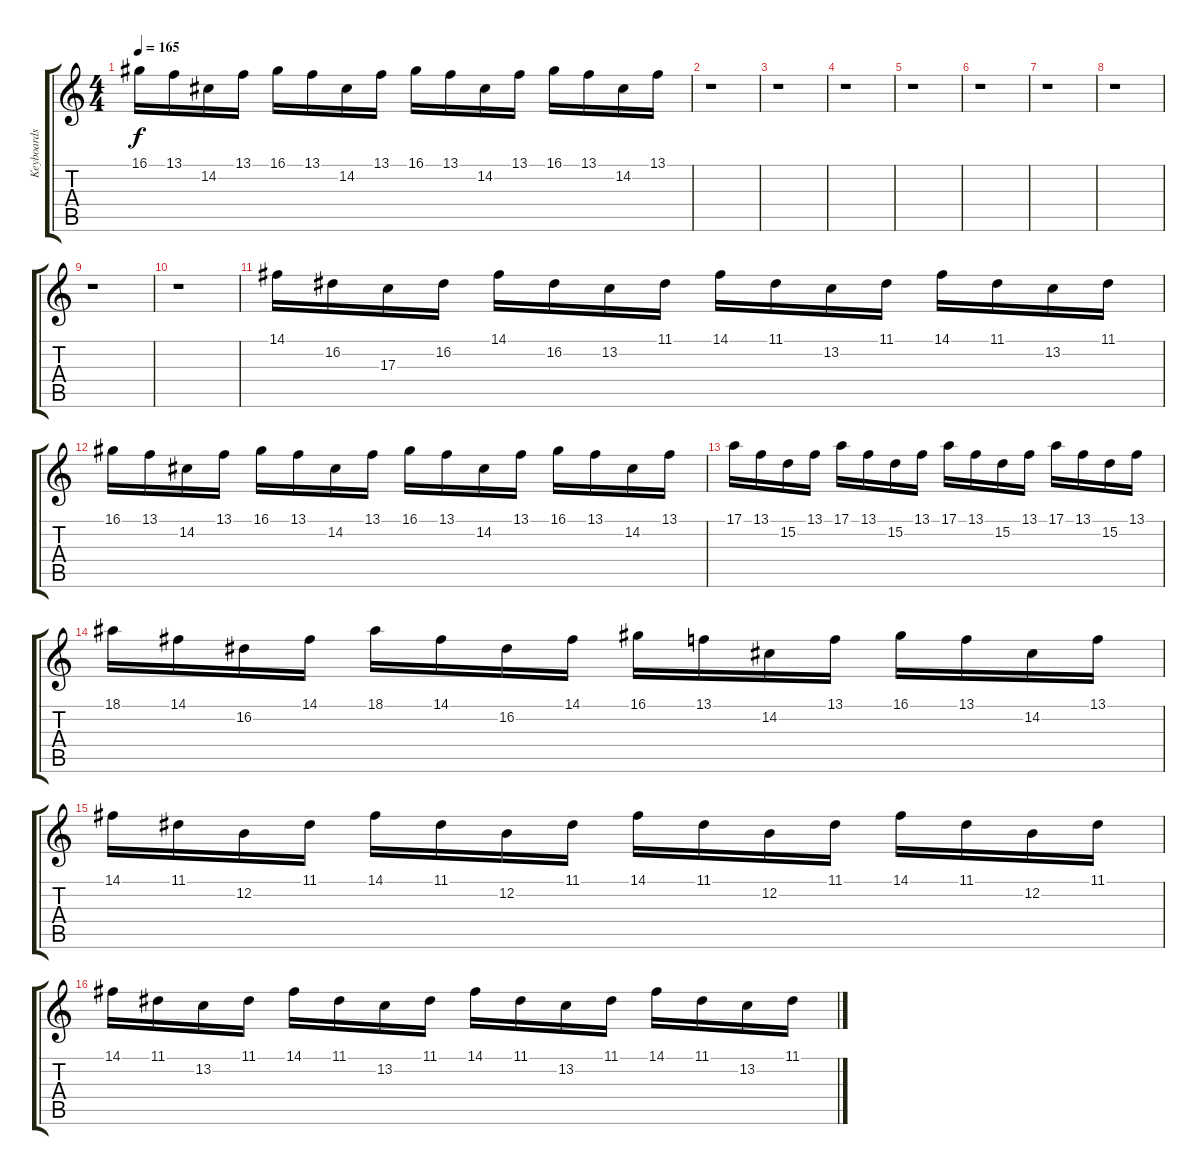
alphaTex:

\track ("Keyboards" "Keyboards") {instrument pad1newage}
\staff {score tabs}
\tuning (E4 B3 G3 D3 A2 E2) {hide}
\ts (4 4)
\tempo 165
\clef g2
\ks c
16.1.16{dy f} 13.1.16 14.2.16 13.1.16 16.1.16 13.1.16 14.2.16 13.1.16 16.1.16 13.1.16 14.2.16 13.1.16 16.1.16 13.1.16 14.2.16 13.1.16 |
r.1 |
r.1 |
r.1 |
r.1 |
r.1 |
r.1 |
r.1 |
r.1 |
r.1 |
14.1.16 16.2.16 17.3.16 16.2.16 14.1.16 16.2.16 13.2.16 11.1.16 14.1.16 11.1.16 13.2.16 11.1.16 14.1.16 11.1.16 13.2.16 11.1.16 |
16.1.16 13.1.16 14.2.16 13.1.16 16.1.16 13.1.16 14.2.16 13.1.16 16.1.16 13.1.16 14.2.16 13.1.16 16.1.16 13.1.16 14.2.16 13.1.16 |
17.1.16 13.1.16 15.2.16 13.1.16 17.1.16 13.1.16 15.2.16 13.1.16 17.1.16 13.1.16 15.2.16 13.1.16 17.1.16 13.1.16 15.2.16 13.1.16 |
18.1.16 14.1.16 16.2.16 14.1.16 18.1.16 14.1.16 16.2.16 14.1.16 16.1.16 13.1.16 14.2.16 13.1.16 16.1.16 13.1.16 14.2.16 13.1.16 |
14.1.16 11.1.16 12.2.16 11.1.16 14.1.16 11.1.16 12.2.16 11.1.16 14.1.16 11.1.16 12.2.16 11.1.16 14.1.16 11.1.16 12.2.16 11.1.16 |
14.1.16 11.1.16 13.2.16 11.1.16 14.1.16 11.1.16 13.2.16 11.1.16 14.1.16 11.1.16 13.2.16 11.1.16 14.1.16 11.1.16 13.2.16 11.1.16
